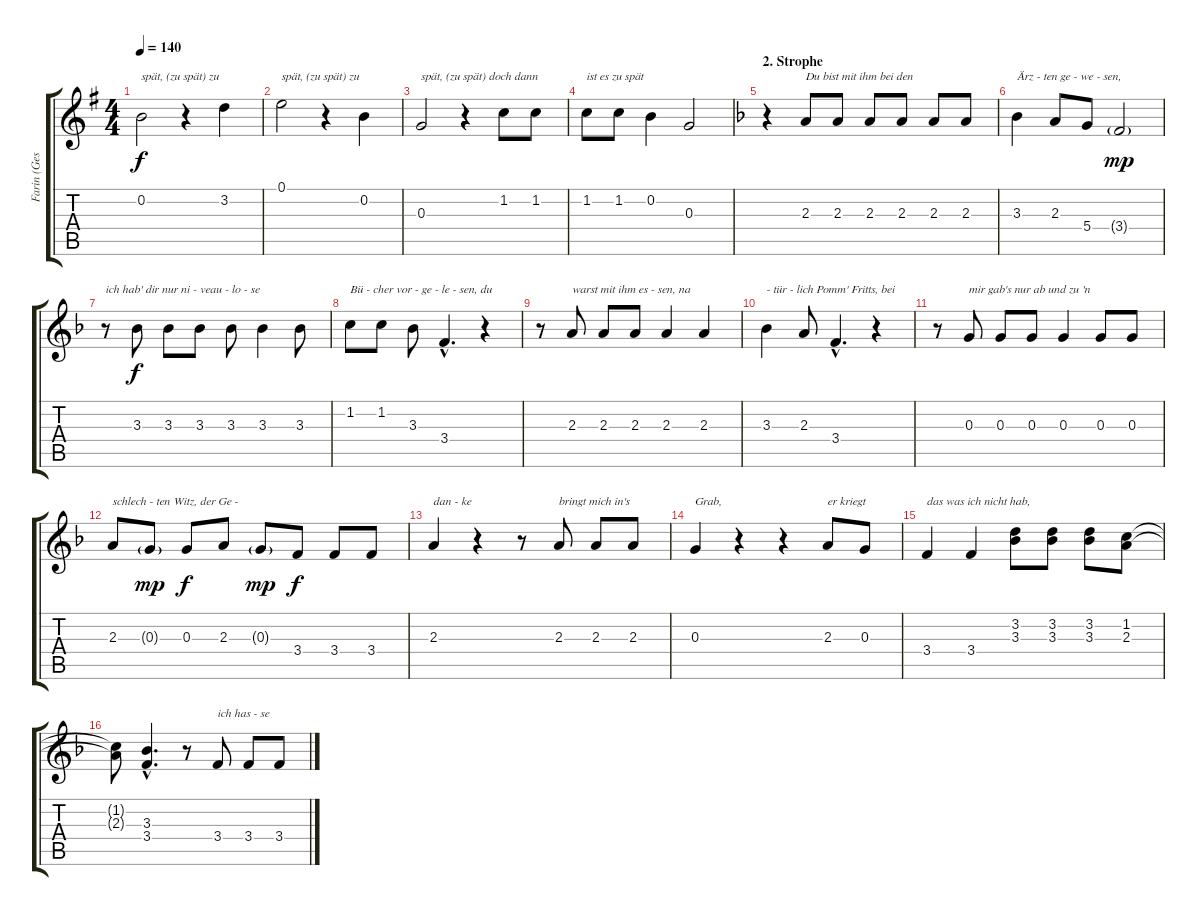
\track ("Farin (Gesang)" "Farin (Ges") {instrument overdrivenguitar}
\staff {score tabs}
\tuning (E4 B3 G3 D3 A2 E2) {hide}
\ts (4 4)
\tempo 140
\clef g2
\ks g
0.2.2{txt "spät, (zu spät) zu" dy f} r.4 3.2.4 |
0.1.2{txt "spät, (zu spät) zu"} r.4 0.2.4 |
0.3.2{txt "spät, (zu spät) doch dann"} r.4 1.2.8 1.2.8 |
1.2.8{txt "ist es zu spät"} 1.2.8 0.2.4 0.3.2 |
\section ("" "2. Strophe")
\ks dminor
r.4 2.3.8{txt "Du bist mit ihm bei den"} 2.3.8 2.3.8 2.3.8 2.3.8 2.3.8 |
\ks f
3.3.4{txt "Ärz - ten ge - we - sen,"} 2.3.8 5.4.8 3.4{g}.2{dy mp} |
r.8{txt "ich hab' dir nur ni - veau - lo - se"} 3.3.8{dy f} 3.3.8 3.3.8 3.3.8 3.3.4 3.3.8 |
1.2.8{txt "Bü - cher vor - ge - le - sen, du"} 1.2.8 3.3.8 3.4{hac}.4{d} r.4 |
r.8 2.3.8{txt "warst mit ihm es - sen, na"} 2.3.8 2.3.8 2.3.4 2.3.4 |
3.3.4{txt "- tür - lich Pomm' Fritts, bei"} 2.3.8 3.4{hac}.4{d} r.4 |
r.8 0.3.8{txt "mir gab's nur ab und zu 'n"} 0.3.8 0.3.8 0.3.4 0.3.8 0.3.8 |
2.3.8{txt "schlech - ten Witz, der Ge -"} 0.3{g}.8{dy mp} 0.3.8{dy f} 2.3.8 0.3{g}.8{dy mp} 3.4.8{dy f} 3.4.8 3.4.8 |
2.3.4{txt "dan - ke"} r.4 r.8 2.3.8{txt "bringt mich in's"} 2.3.8 2.3.8 |
0.3.4{txt "Grab,"} r.4 r.4 2.3.8{txt "er kriegt"} 0.3.8 |
3.4.4{txt "das was ich nicht hab,"} 3.4.4 (3.2 3.3).8 (3.2 3.3).8 (3.2 3.3).8 (1.2 2.3).8 |
(1.2{t} 2.3{t}).8 (3.3{hac} 3.4{hac}).4{d} r.8 3.4.8{txt "ich has - se"} 3.4.8 3.4.8
